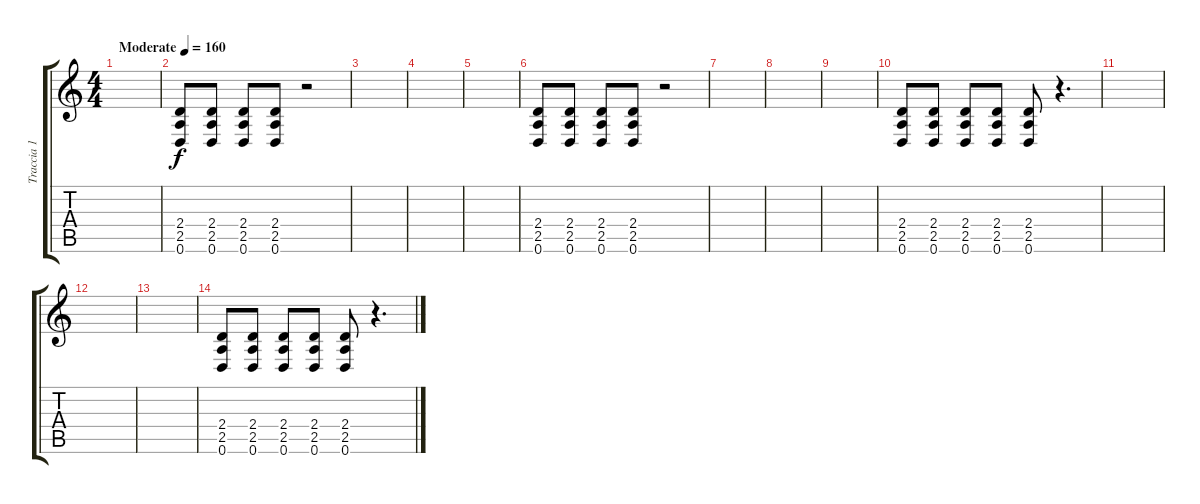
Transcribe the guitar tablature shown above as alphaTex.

\track ("Traccia 1" "Traccia 1") {instrument distortionguitar}
\staff {score tabs}
\tuning (D4 A3 F3 C3 G2 D2) {hide}
\ts (4 4)
\tempo (160 "Moderate")
\clef g2
\ks c
|
(2.4 2.5 0.6).8{volume 10 instrument electricguitarmuted} (2.4 2.5 0.6).8 (2.4 2.5 0.6).8 (2.4 2.5 0.6).8 r.2 |
|
|
|
(2.4 2.5 0.6).8 (2.4 2.5 0.6).8 (2.4 2.5 0.6).8 (2.4 2.5 0.6).8 r.2 |
|
|
|
(2.4 2.5 0.6).8{volume 14 instrument distortionguitar} (2.4 2.5 0.6).8 (2.4 2.5 0.6).8 (2.4 2.5 0.6).8 (2.4 2.5 0.6).8 r.4{d} |
|
|
|
(2.4 2.5 0.6).8 (2.4 2.5 0.6).8 (2.4 2.5 0.6).8 (2.4 2.5 0.6).8 (2.4 2.5 0.6).8 r.4{d}
